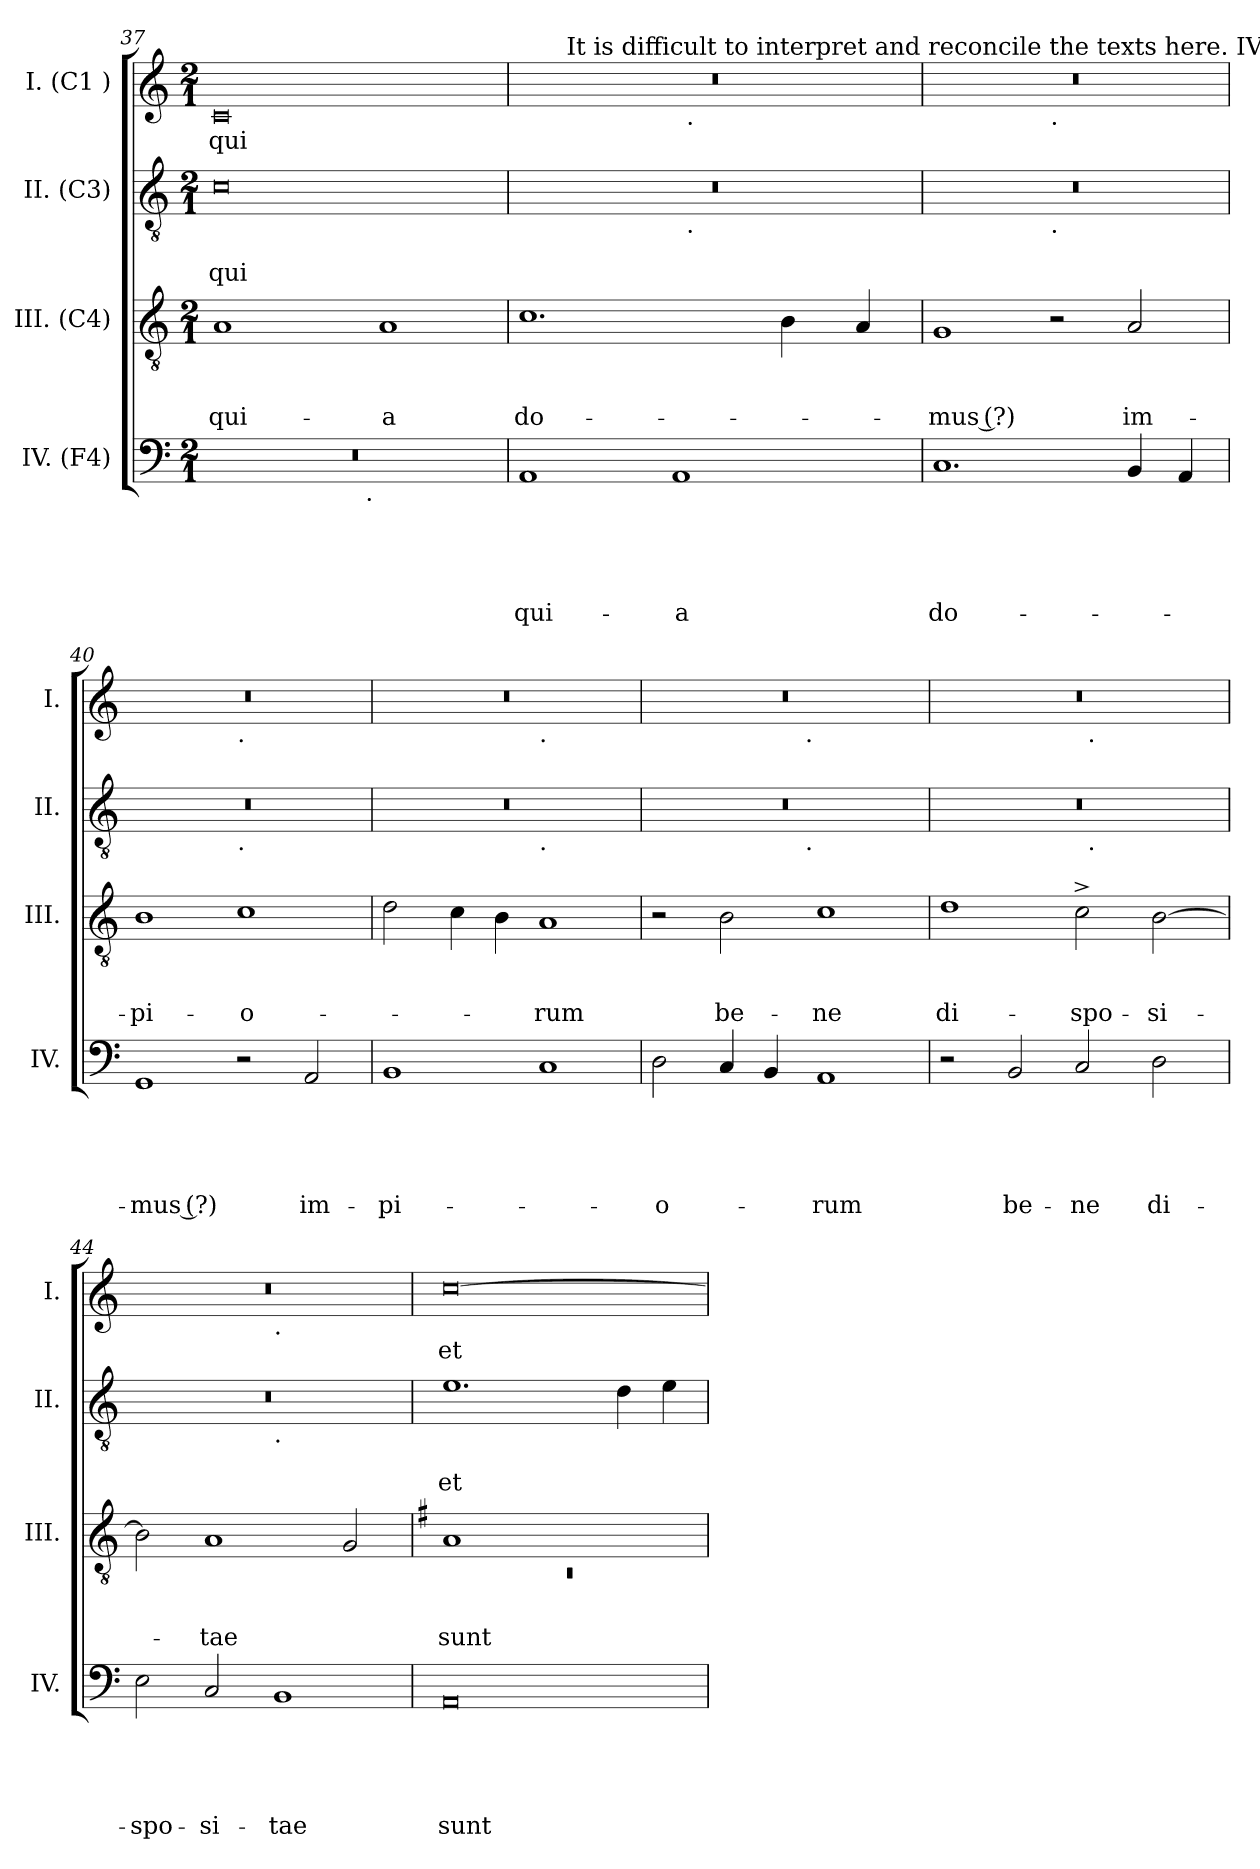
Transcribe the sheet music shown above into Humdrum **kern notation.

**kern	**text	**text	**text	**text	**text	**kern	**text	**text	**text	**kern	**text	**text	**kern	**text
*part4	*part4	*part4	*part4	*part4	*part4	*part3	*part3	*part3	*part3	*part2	*part2	*part2	*part1	*part1
*staff4	*staff4	*staff4	*staff4	*staff4	*staff4	*staff3	*staff3	*staff3	*staff3	*staff2	*staff2	*staff2	*staff1	*staff1
*I"IV. (F4)	*	*	*	*	*	*I"III. (C4)	*	*	*	*I"II. (C3)	*	*	*I"I. (C1 )	*
*I'IV.	*	*	*	*	*	*I'III.	*	*	*	*I'II.	*	*	*I'I.	*
*clefF4	*	*	*	*	*	*clefGv2	*	*	*	*clefGv2	*	*	*clefG2	*
*k[]	*	*	*	*	*	*k[]	*	*	*	*k[]	*	*	*k[]	*
*C:	*	*	*	*	*	*C:	*	*	*	*C:	*	*	*C:	*
*M2/1	*	*	*	*	*	*M2/1	*	*	*	*M2/1	*	*	*M2/1	*
=37	=37	=37	=37	=37	=37	=37	=37	=37	=37	=37	=37	=37	=37	=37
!	!	!	!	!	!	!	!	!	!LO:LY:b	!	!	!LO:LY:b	!	!LO:LY:b
*^	*	*	*	*	*	*	*	*	*	*	*	*	*	*
0r	2ryy	.	.	.	.	.	1A	.	.	qui-	0c	.	-qui	0c	-qui
.	4...ryy	.	.	.	.	.	.	.	.	.	.	.	.	.	.
!	!LO:TX:b:t=.	!	!	!	!	!	!	!	!	!	!	!	!	!	!
.	1ryy	.	.	.	.	.	.	.	.	.	.	.	.	.	.
!	!	!	!	!	!	!	!	!	!	!LO:LY:b:rj	!	!	!	!	!
.	.	.	.	.	.	.	1A	.	.	-a	.	.	.	.	.
.	32ryy	.	.	.	.	.	.	.	.	.	.	.	.	.	.
!!LO:LB:g=z
=38	=38	=38	=38	=38	=38	=38	=38	=38	=38	=38	=38	=38	=38	=38	=38
!	!	!	!	!	!	!LO:LY:b	!	!	!	!LO:LY:b	!	!	!	!	!
*	*	*	*	*	*	*	*	*	*	*	*^	*	*	*^	*
*v	*v	*	*	*	*	*	*	*	*	*	*	*	*	*	*	*^	*
1AA	.	.	.	.	qui-	1.c	.	.	do-	0r	1ryy	.	.	0r	8ryy	1ryy	.
.	.	.	.	.	.	.	.	.	.	.	.	.	.	.	32ryy	.	.
!	!	!	!	!	!	!	!	!	!	!	!	!	!	!	!LO:TX:a:t=It is difficult to interpret and reconcile the texts here. IV. actually has 'quia timor impiorum...' .	!	!
.	.	.	.	.	.	.	.	.	.	.	.	.	.	.	1ryy	.	.
!	!	!	!	!	!LO:LY:b:rj	!	!	!	!	!	!	!	!	!	!	!	!
1AA	.	.	.	.	-a	.	.	.	.	.	32ryy	.	.	.	.	32ryy	.
!	!	!	!	!	!	!	!	!	!	!	!	!	!	!	!	!LO:TX:b:t=.	!
!	!	!	!	!	!	!	!	!	!	!	!LO:TX:b:t=.	!	!	!	!	!	!
.	.	.	.	.	.	.	.	.	.	.	2ryy	.	.	.	.	2ryy	.
.	.	.	.	.	.	.	.	.	.	.	.	.	.	.	2ryy	.	.
.	.	.	.	.	.	4B\	.	.	.	.	.	.	.	.	.	.	.
.	.	.	.	.	.	.	.	.	.	.	4...ryy	.	.	.	.	4...ryy	.
.	.	.	.	.	.	.	.	.	.	.	.	.	.	.	4ryy	.	.
.	.	.	.	.	.	4A/	.	.	.	.	.	.	.	.	.	.	.
.	.	.	.	.	.	.	.	.	.	.	.	.	.	.	16.ryy	.	.
=39	=39	=39	=39	=39	=39	=39	=39	=39	=39	=39	=39	=39	=39	=39	=39	=39	=39
!	!	!	!	!	!LO:LY:b	!	!	!	!LO:LY:b	!	!	!	!	!	!	!	!
*	*	*	*	*	*	*	*	*	*	*	*	*	*	*	*v	*v	*
1.C	.	.	.	.	do-	1G	.	.	-mus (?)	0r	1ryy	.	.	0r	1ryy	.
!	!	!	!	!	!	!	!	!	!	!	!	!	!	!	!LO:TX:b:t=.	!
!	!	!	!	!	!	!	!	!	!	!	!LO:TX:b:t=.	!	!	!	!	!
.	.	.	.	.	.	2r	.	.	.	.	1ryy	.	.	.	1ryy	.
!	!	!	!	!	!	!	!	!	!LO:LY:b	!	!	!	!	!	!	!
4BB/	.	.	.	.	.	2A/	.	.	im-	.	.	.	.	.	.	.
4AA/	.	.	.	.	.	.	.	.	.	.	.	.	.	.	.	.
=40	=40	=40	=40	=40	=40	=40	=40	=40	=40	=40	=40	=40	=40	=40	=40	=40
!	!	!	!	!	!LO:LY:b	!	!	!	!LO:LY:b	!	!	!	!	!	!	!
1GG	.	.	.	.	-mus (?)	1B	.	.	-pi-	0r	1ryy	.	.	0r	1ryy	.
!	!	!	!	!	!	!	!	!	!	!	!	!	!	!	!LO:TX:b:t=.	!
!	!	!	!	!	!	!	!	!	!	!	!LO:TX:b:t=.	!	!	!	!	!
!	!	!	!	!	!	!	!	!	!LO:LY:b:rj	!	!	!	!	!	!	!
2r	.	.	.	.	.	1c	.	.	-o-	.	1ryy	.	.	.	1ryy	.
!	!	!	!	!	!LO:LY:b	!	!	!	!	!	!	!	!	!	!	!
2AA/	.	.	.	.	im-	.	.	.	.	.	.	.	.	.	.	.
=41	=41	=41	=41	=41	=41	=41	=41	=41	=41	=41	=41	=41	=41	=41	=41	=41
!	!	!	!	!	!LO:LY:b	!	!	!	!	!	!	!	!	!	!	!
1BB	.	.	.	.	-pi-	2d\	.	.	.	0r	1ryy	.	.	0r	1ryy	.
.	.	.	.	.	.	4c\	.	.	.	.	.	.	.	.	.	.
.	.	.	.	.	.	4B\	.	.	.	.	.	.	.	.	.	.
!	!	!	!	!	!	!	!	!	!	!	!	!	!	!	!LO:TX:b:t=.	!
!	!	!	!	!	!	!	!	!	!	!	!LO:TX:b:t=.	!	!	!	!	!
!	!	!	!	!	!	!	!	!	!LO:LY:b	!	!	!	!	!	!	!
1C	.	.	.	.	.	1A	.	.	-rum	.	1ryy	.	.	.	1ryy	.
=42	=42	=42	=42	=42	=42	=42	=42	=42	=42	=42	=42	=42	=42	=42	=42	=42
!	!	!	!	!	!LO:LY:b	!	!	!	!	!	!	!	!	!	!	!
2D\	.	.	.	.	-o-	2r	.	.	.	0r	2ryy	.	.	0r	2ryy	.
!	!	!	!	!	!	!	!	!	!LO:LY:b	!	!	!	!	!	!	!
4C/	.	.	.	.	.	2B\	.	.	be-	.	4...ryy	.	.	.	4...ryy	.
4BB/	.	.	.	.	.	.	.	.	.	.	.	.	.	.	.	.
!	!	!	!	!	!	!	!	!	!	!	!	!	!	!	!LO:TX:b:t=.	!
!	!	!	!	!	!	!	!	!	!	!	!LO:TX:b:t=.	!	!	!	!	!
.	.	.	.	.	.	.	.	.	.	.	1ryy	.	.	.	1ryy	.
!	!	!	!	!	!LO:LY:b	!	!	!	!LO:LY:b	!	!	!	!	!	!	!
1AA	.	.	.	.	-rum	1c	.	.	-ne	.	.	.	.	.	.	.
.	.	.	.	.	.	.	.	.	.	.	32ryy	.	.	.	32ryy	.
!!LO:PB:g=z	!!
=43	=43	=43	=43	=43	=43	=43	=43	=43	=43	=43	=43	=43	=43	=43	=43	=43
!	!	!	!	!	!	!	!	!	!LO:LY:b	!	!	!	!	!	!	!
2r	.	.	.	.	.	1d	.	.	di-	0r	1ryy	.	.	0r	1ryy	.
!	!	!	!	!	!LO:LY:b	!	!	!	!	!	!	!	!	!	!	!
2BB/	.	.	.	.	be-	.	.	.	.	.	.	.	.	.	.	.
!	!	!	!	!	!LO:LY:b	!	!	!	!LO:LY:b	!	!	!	!	!	!	!
2C/	.	.	.	.	-ne	2c^>\	.	.	-spo-	.	32ryy	.	.	.	32ryy	.
!	!	!	!	!	!	!	!	!	!	!	!	!	!	!	!LO:TX:b:t=.	!
!	!	!	!	!	!	!	!	!	!	!	!LO:TX:b:t=.	!	!	!	!	!
.	.	.	.	.	.	.	.	.	.	.	2ryy	.	.	.	2ryy	.
!	!	!	!	!	!LO:LY:b	!	!	!	!LO:LY:b	!	!	!	!	!	!	!
2D\	.	.	.	.	di-	[>2B\	.	.	-si-	.	.	.	.	.	.	.
.	.	.	.	.	.	.	.	.	.	.	4...ryy	.	.	.	4...ryy	.
=44	=44	=44	=44	=44	=44	=44	=44	=44	=44	=44	=44	=44	=44	=44	=44	=44
!	!	!	!	!	!LO:LY:b	!	!	!	!	!	!	!	!	!	!	!
2E\	.	.	.	.	-spo-	2B\]	.	.	.	0r	1ryy	.	.	0r	1ryy	.
!	!	!	!	!	!LO:LY:b	!	!	!	!LO:LY:b	!	!	!	!	!	!	!
2C/	.	.	.	.	-si-	1A	.	.	-tae	.	.	.	.	.	.	.
!	!	!	!	!	!	!	!	!	!	!	!	!	!	!	!LO:TX:b:t=.	!
!	!	!	!	!	!	!	!	!	!	!	!LO:TX:b:t=.	!	!	!	!	!
!	!	!	!	!	!LO:LY:b	!	!	!	!	!	!	!	!	!	!	!
1BB	.	.	.	.	-tae	.	.	.	.	.	1ryy	.	.	.	1ryy	.
.	.	.	.	.	.	2G/	.	.	.	.	.	.	.	.	.	.
*	*	*	*	*	*	*	*	*	*	*v	*v	*	*	*	*	*
*	*	*	*	*	*	*	*	*	*	*	*	*	*v	*v	*
=45	=45	=45	=45	=45	=45	=45	=45	=45	=45	=45	=45	=45	=45	=45
*	*	*	*	*	*	*k[f#]	*	*	*	*	*	*	*	*
*	*	*	*	*	*	*G:	*	*	*	*	*	*	*	*
*	*	*	*	*	*	*^	*	*	*	*^	*	*	*^	*
!	!	!	!	!	!LO:LY:b	!	!LO:N:vis=1	!	!	!LO:LY:b	!	!	!	!LO:LY:b	!	!	!LO:LY:b:rj
*	*	*	*	*	*	*	*	*	*	*	*v	*v	*	*	*	*	*
*	*	*	*	*	*	*	*	*	*	*	*	*	*	*v	*v	*
0AA	.	.	.	.	sunt	1A	0rC	.	.	sunt	1.e	.	et	[>0cc	et
.	.	.	.	.	.	1ryy	.	.	.	.	.	.	.	.	.
.	.	.	.	.	.	.	.	.	.	.	4d\	.	.	.	.
.	.	.	.	.	.	.	.	.	.	.	4e\	.	.	.	.
*	*	*	*	*	*	*v	*v	*	*	*	*	*	*	*	*
=	=	=	=	=	=	=	=	=	=	=	=	=	=	=
*-	*-	*-	*-	*-	*-	*-	*-	*-	*-	*-	*-	*-	*-	*-
